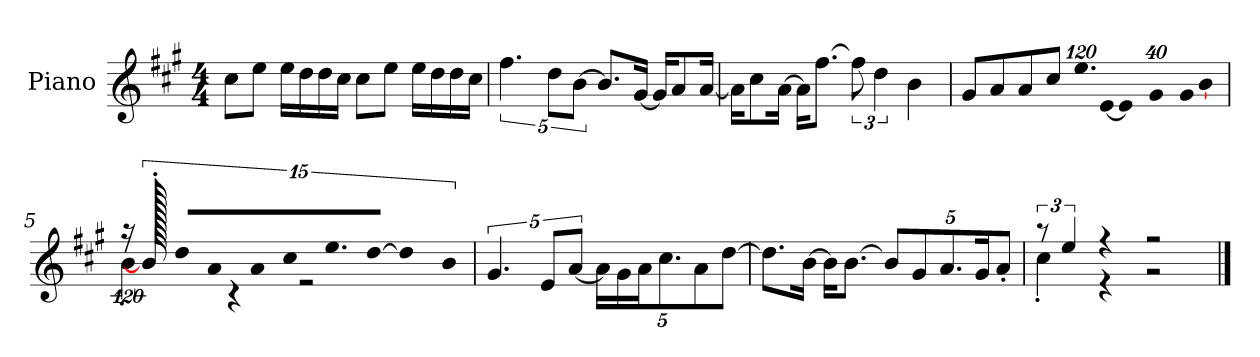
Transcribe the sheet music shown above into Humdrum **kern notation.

**kern
*part1
*staff1
*I"Piano
*I'P-no
*clefG2
*k[f#c#g#]
*M4/4
*MM90
=1
8cc#\L
8ee\J
16ee\LL
16dd\
16dd\
16cc#\JJ
8cc#\L
8ee\J
16ee\LL
16dd\
16dd\
16cc#\JJ
=2
5.ff#\
10dd\L
[10b\J
8.b/L]
[16g#/Jk
16g#/KL]
8a/
[16a/Jk
=3
16a\KL]
8cc#\
[16a\Jk
16a\KL]
[8.ff#\J
12ff#\]
6dd\
4b\
=4
8g#/L
8a/
8a/
8cc#/J
*Xbrackettup
!LO:N:vis=16.
960%103ee/LL
!LO:N:vis=32
[640%23e/JK
!LO:N:vis=8
960%137e/]
!LO:N:vis=16
1920%137g#/L
!LO:N:vis=32
640%23g#/K
[384%41b/J
!!LO:LB:g=z
=5
*brackettup
!LO:N:vis=16
*^
1920%107r	4b'\
1920b'/]	.
!LO:N:vis=16	!
1920%107dd/KL	.
!LO:N:vis=8	!
640%71a/	.
!LO:N:vis=8	!
640%71a/	.
.	4r
!LO:N:vis=8	!
640%71cc#/	.
9.ee/	.
.	2r
!LO:N:vis=16	!
[1920%107dd/Jk	.
!LO:N:vis=4	!
1920%427dd/]	.
!LO:N:vis=8	!
640%71b/	.
.	1920ryy
*v	*v
=6
5.g#/
10e/L
[10a/J
*Xbrackettup
20a\LL]
20g#\
20a\J
10.cc#\
10a\
[10dd\J
=7
8.dd\L]
[16b\Jk
16b\KL]
[8.b\J
10b/L]
10g#/
10.a/
20g#/K
10a'/J
=8
*brackettup
*^
12r	4cc#'\
6ee/	.
4r	4r
2r	2r
*v	*v
==
*-
